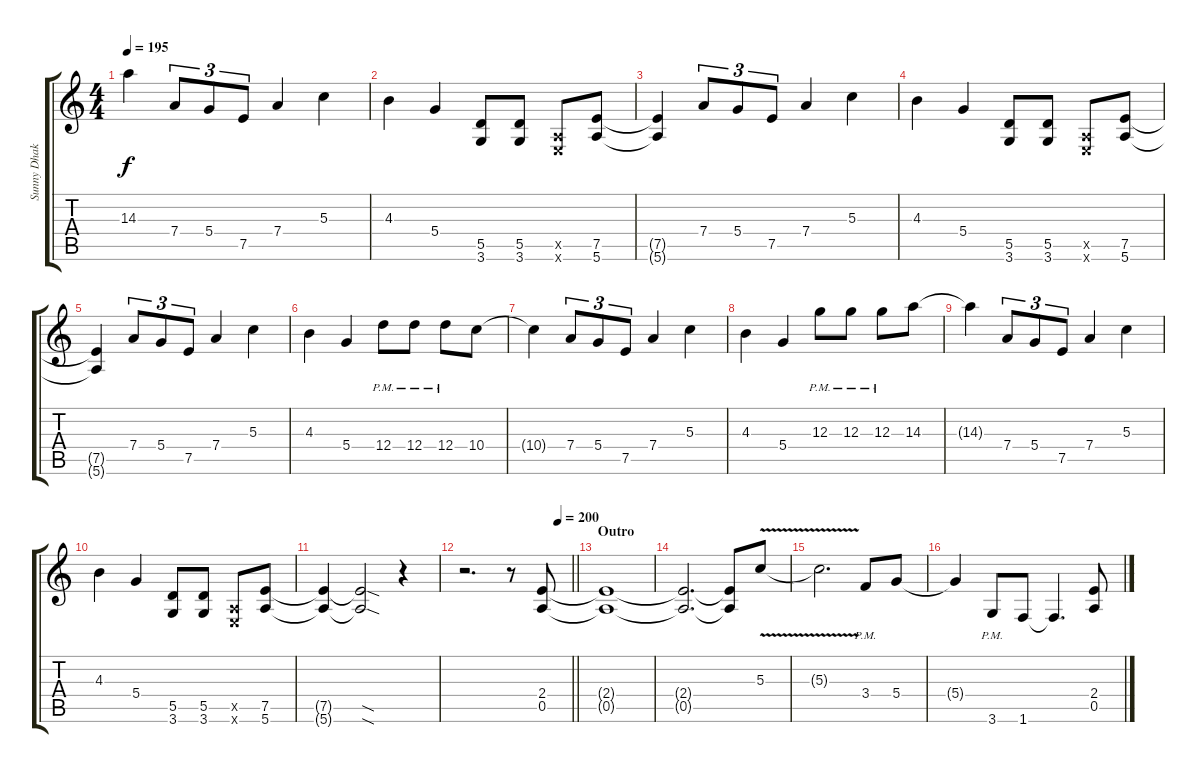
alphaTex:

\track ("Sunny Dhak" "Sunny Dhak") {instrument distortionguitar}
\staff {score tabs}
\tuning (E4 B3 G3 D3 A2 E2) {hide}
\ts (4 4)
\tempo 195
\clef g2
\ks c
14.3{t}.4{dy f} 7.4.8{tu (3 2)} 5.4.8{tu (3 2)} 7.5.8{tu (3 2)} 7.4.4 5.3.4 |
4.3.4 5.4.4 (5.5 3.6).8 (5.5 3.6).8 (0.5{x} 0.6{x}).8 (7.5 5.6).8 |
(7.5{t} 5.6{t}).4 7.4.8{tu (3 2)} 5.4.8{tu (3 2)} 7.5.8{tu (3 2)} 7.4.4 5.3.4 |
4.3.4 5.4.4 (5.5 3.6).8 (5.5 3.6).8 (0.5{x} 0.6{x}).8 (7.5 5.6).8 |
(7.5{t} 5.6{t}).4 7.4.8{tu (3 2)} 5.4.8{tu (3 2)} 7.5.8{tu (3 2)} 7.4.4 5.3.4 |
4.3.4 5.4.4 12.4{pm}.8 12.4{pm}.8 12.4{pm}.8 10.4.8 |
10.4{t}.4 7.4.8{tu (3 2)} 5.4.8{tu (3 2)} 7.5.8{tu (3 2)} 7.4.4 5.3.4 |
4.3.4 5.4.4 12.3{pm}.8 12.3{pm}.8 12.3{pm}.8 14.3.8 |
14.3{t}.4 7.4.8{tu (3 2)} 5.4.8{tu (3 2)} 7.5.8{tu (3 2)} 7.4.4 5.3.4 |
4.3.4 5.4.4 (5.5 3.6).8 (5.5 3.6).8 (0.5{x} 0.6{x}).8 (7.5 5.6).8 |
(7.5{t} 5.6{t}).4 (7.5{sod t} 5.6{sod t}).2 r.4 |
\tempo (200 0.875)
\barLineRight lightlight
r.2{d} r.8 (2.4 0.5).8 |
\section ("" "Outro")
(2.4{t} 0.5{t}).1 |
(2.4{t} 0.5{t}).2{d} (2.4{t} 0.5{t}).8 5.3{v}.8 |
5.3{t}.2{d} 3.4{pm}.8 5.4.8 |
5.4{t}.4 3.6{pm}.8 1.6.8 1.6{t}.4{d} (2.4 0.5).8
